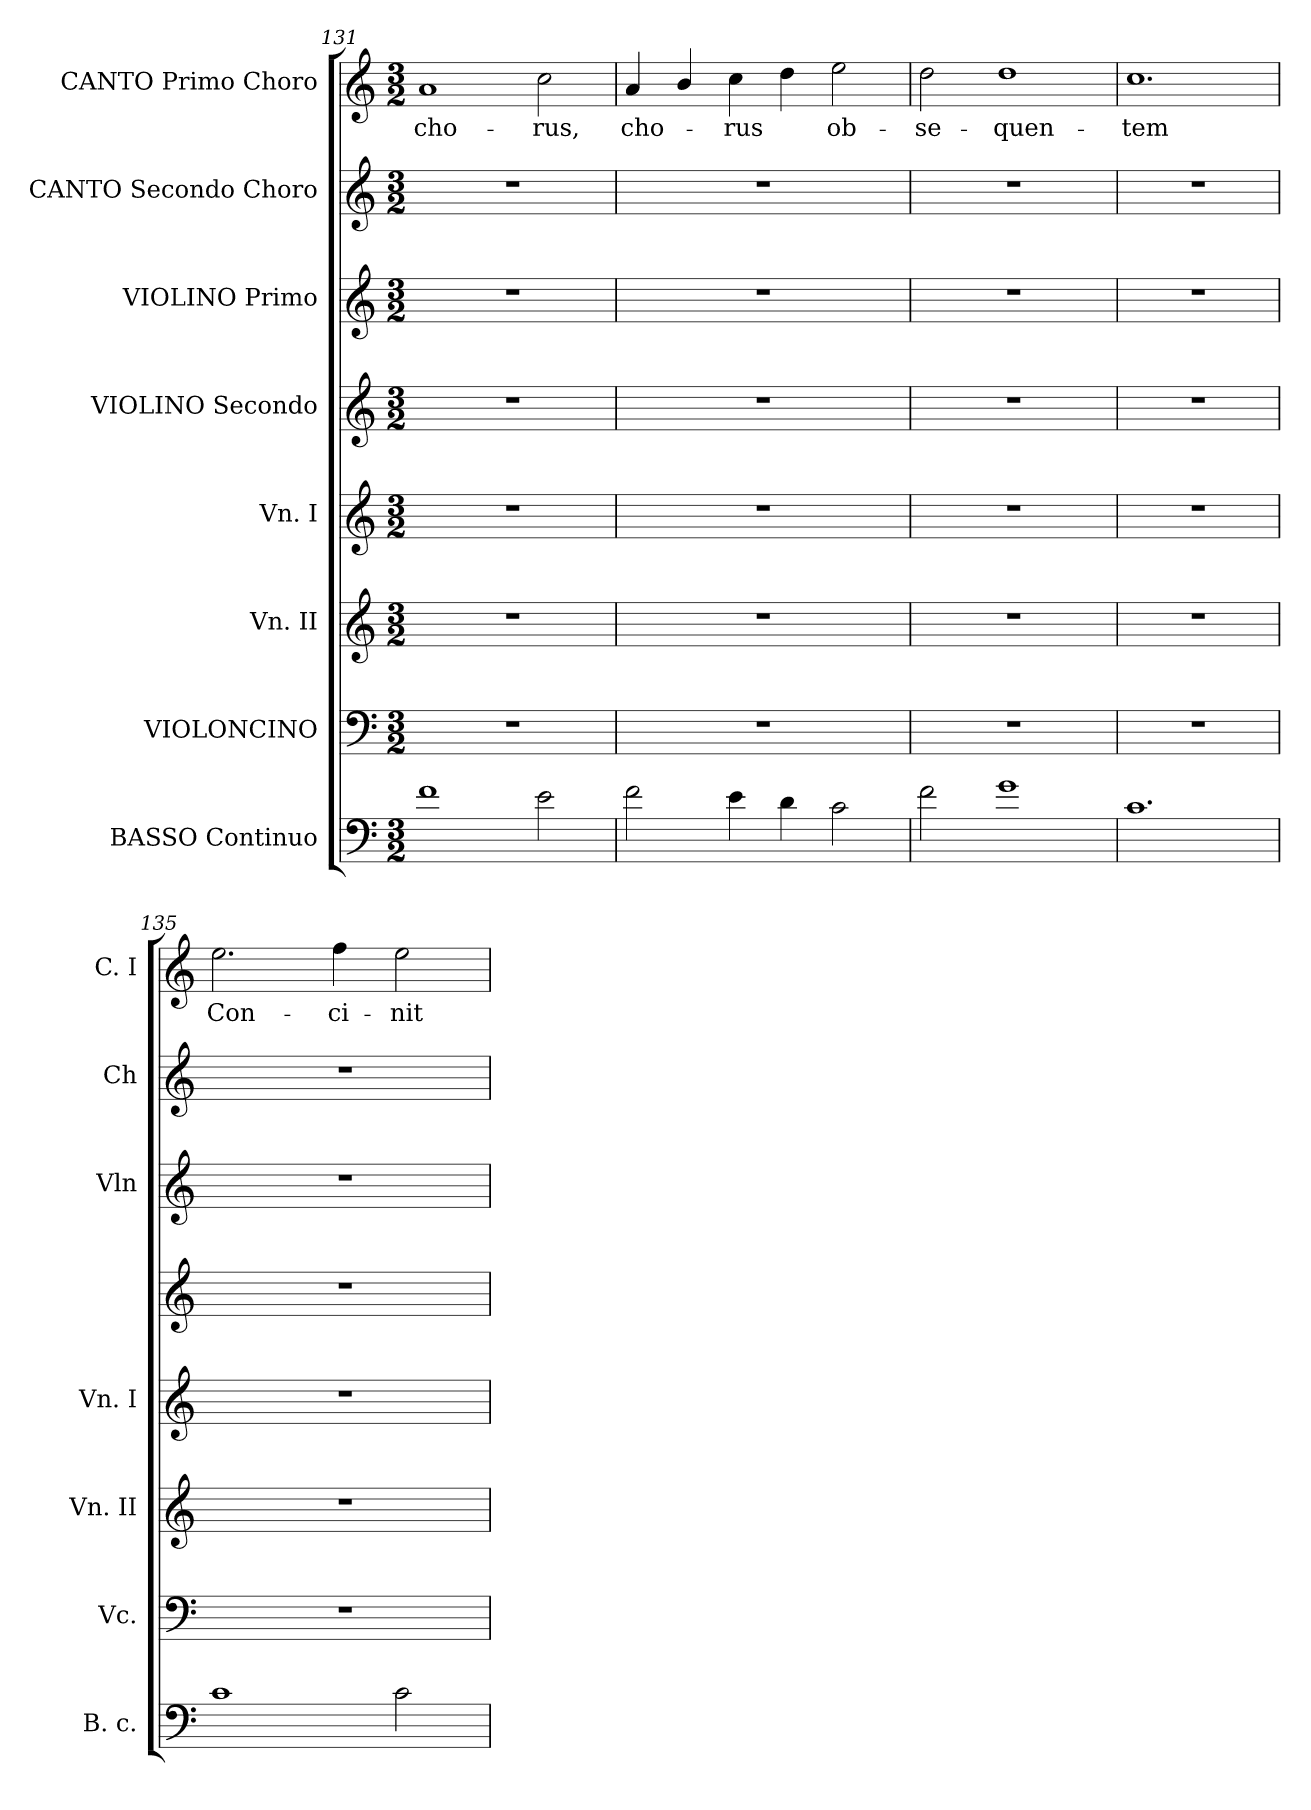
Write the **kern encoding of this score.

**kern	**kern	**kern	**kern	**kern	**kern	**kern	**kern	**text
*part8	*part7	*part6	*part5	*part4	*part3	*part2	*part1	*part1
*staff8	*staff7	*staff6	*staff5	*staff4	*staff3	*staff2	*staff1	*staff1
*I"BASSO Continuo	*I"VIOLONCINO	*I"Vn. II	*I"Vn. I	*I"VIOLINO Secondo	*I"VIOLINO Primo	*I"CANTO Secondo Choro	*I"CANTO Primo Choro	*
*I'B. c.	*I'Vc.	*I'Vn. II	*I'Vn. I	*	*I'Vln	*I'Ch	*I'C. I	*
*clefF4	*clefF4	*clefG2	*clefG2	*clefG2	*clefG2	*clefG2	*clefG2	*
*ITrd7c12	*	*	*	*	*	*	*	*
*k[]	*k[]	*k[]	*k[]	*k[]	*k[]	*k[]	*k[]	*
*C:	*C:	*C:	*C:	*C:	*C:	*C:	*C:	*
*M3/2	*M3/2	*M3/2	*M3/2	*M3/2	*M3/2	*M3/2	*M3/2	*
=131	=131	=131	=131	=131	=131	=131	=131	=131
!	!	!	!	!	!	!	!	!LO:LY:b
1F	1.r	1.r	1.r	1.r	1.r	1.r	1a	cho-
!	!	!	!	!	!	!	!	!LO:LY:b
2E\	.	.	.	.	.	.	2cc\	-rus,
=132	=132	=132	=132	=132	=132	=132	=132	=132
!	!	!	!	!	!	!	!	!LO:LY:b
2F\	1.r	1.r	1.r	1.r	1.r	1.r	4a/	cho-
.	.	.	.	.	.	.	4b/	.
!	!	!	!	!	!	!	!	!LO:LY:b
4E\	.	.	.	.	.	.	4cc\	-rus
4D\	.	.	.	.	.	.	4dd\	.
!	!	!	!	!	!	!	!	!LO:LY:b
2C\	.	.	.	.	.	.	2ee\	ob-
=133	=133	=133	=133	=133	=133	=133	=133	=133
!	!	!	!	!	!	!	!	!LO:LY:b
2F\	1.r	1.r	1.r	1.r	1.r	1.r	2dd\	-se-
!	!	!	!	!	!	!	!	!LO:LY:b
1G	.	.	.	.	.	.	1dd	-quen-
=134	=134	=134	=134	=134	=134	=134	=134	=134
!	!	!	!	!	!	!	!	!LO:LY:b
1.C	1.r	1.r	1.r	1.r	1.r	1.r	1.cc	-tem
!!LO:LB:g=z
=135	=135	=135	=135	=135	=135	=135	=135	=135
!	!	!	!	!	!	!	!	!LO:LY:b
1C	1.r	1.r	1.r	1.r	1.r	1.r	2.ee\	Con-
!	!	!	!	!	!	!	!	!LO:LY:b
.	.	.	.	.	.	.	4ff\	-ci-
!	!	!	!	!	!	!	!	!LO:LY:b
2C\	.	.	.	.	.	.	2ee\	-nit
=	=	=	=	=	=	=	=	=
*-	*-	*-	*-	*-	*-	*-	*-	*-
